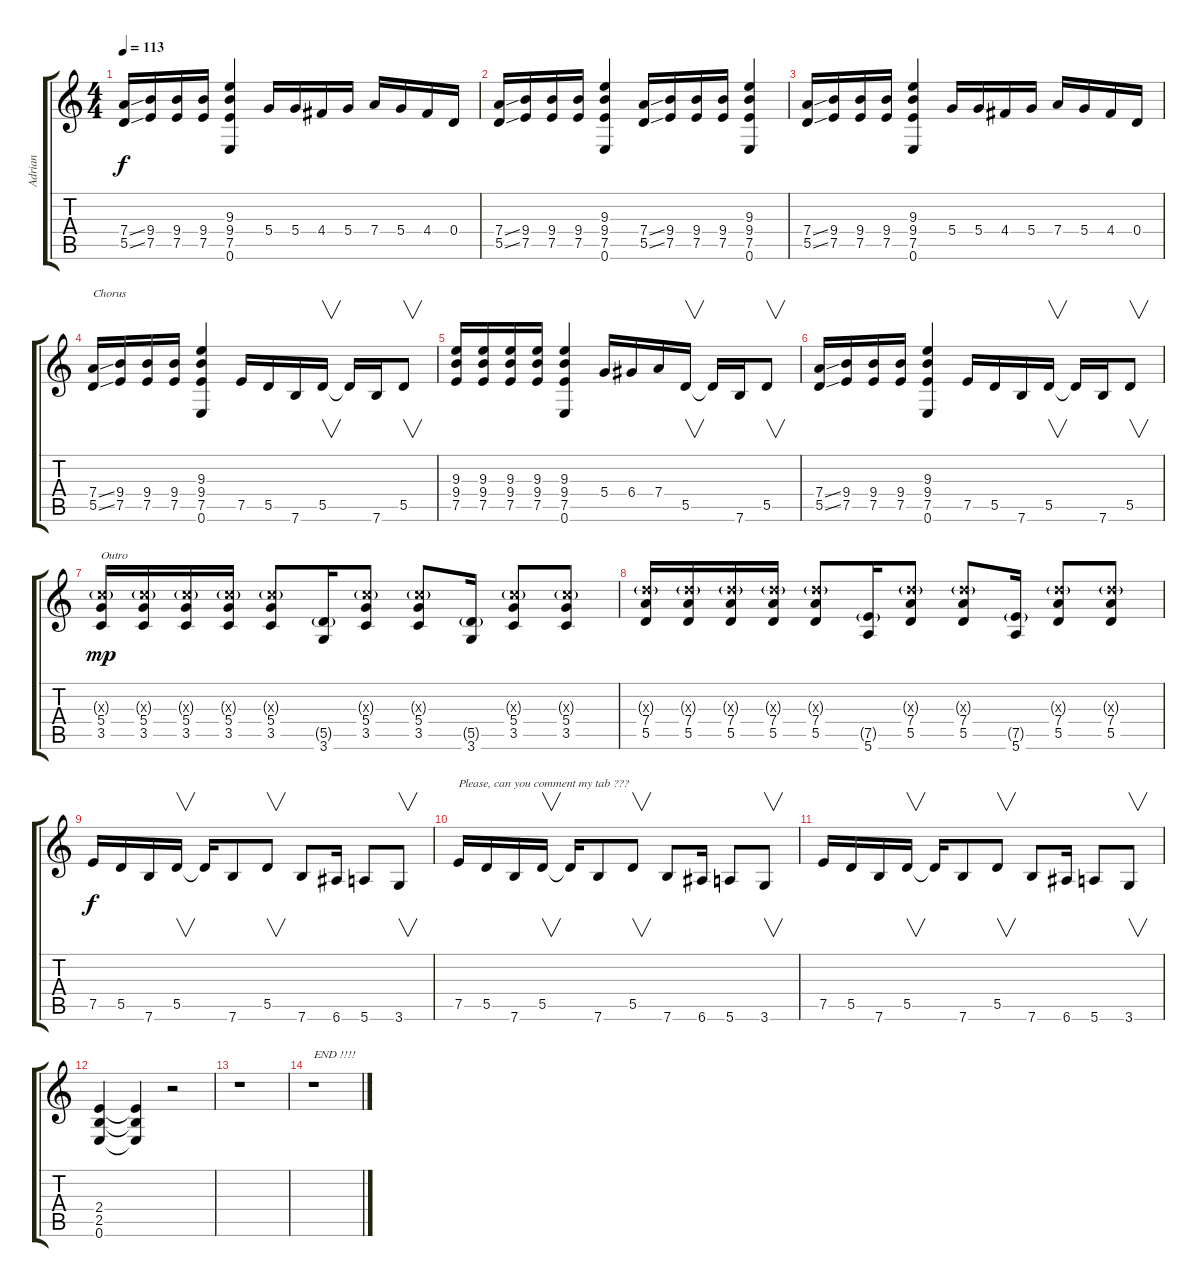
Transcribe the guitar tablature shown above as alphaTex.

\track ("Adrian" "Adrian") {instrument overdrivenguitar}
\staff {score tabs}
\tuning (E4 B3 G3 D3 A2 E2) {hide}
\ts (4 4)
\tempo 113
\clef g2
\ks c
(7.4{ss} 5.5{ss}).16{dy f} (9.4 7.5).16 (9.4 7.5).16 (9.4 7.5).16 (9.3 9.4 7.5 0.6).4 5.4.16 5.4.16 4.4.16 5.4.16 7.4.16 5.4.16 4.4.16 0.4.16 |
(7.4{ss} 5.5{ss}).16 (9.4 7.5).16 (9.4 7.5).16 (9.4 7.5).16 (9.3 9.4 7.5 0.6).4 (7.4{ss} 5.5{ss}).16 (9.4 7.5).16 (9.4 7.5).16 (9.4 7.5).16 (9.3 9.4 7.5 0.6).4 |
(7.4{ss} 5.5{ss}).16 (9.4 7.5).16 (9.4 7.5).16 (9.4 7.5).16 (9.3 9.4 7.5 0.6).4 5.4.16 5.4.16 4.4.16 5.4.16 7.4.16 5.4.16 4.4.16 0.4.16 |
(7.4{ss} 5.5{ss}).16{txt "Chorus" volume 14} (9.4 7.5).16 (9.4 7.5).16 (9.4 7.5).16 (9.3 9.4 7.5 0.6).4 7.5.16 5.5.16 7.6.16 5.5.16{v} 5.5{t}.16 7.6.16 5.5.8{v} |
(9.3 9.4 7.5).16 (9.3 9.4 7.5).16 (9.3 9.4 7.5).16 (9.3 9.4 7.5).16 (9.3 9.4 7.5 0.6).4 5.4.16 6.4.16 7.4.16 5.5.16{v} 5.5{t}.16 7.6.16 5.5.8{v} |
(7.4{ss} 5.5{ss}).16 (9.4 7.5).16 (9.4 7.5).16 (9.4 7.5).16 (9.3 9.4 7.5 0.6).4 7.5.16 5.5.16 7.6.16 5.5.16{v} 5.5{t}.16 7.6.16 5.5.8{v} |
(5.3{g x} 5.4 3.5).16{txt "Outro" dy mp} (5.3{g x} 5.4 3.5).16 (5.3{g x} 5.4 3.5).16 (5.3{g x} 5.4 3.5).16 (5.3{g x} 5.4 3.5).8 (5.5{g} 3.6).16 (5.3{g x} 5.4 3.5).8 (5.3{g x} 5.4 3.5).8 (5.5{g} 3.6).16 (5.3{g x} 5.4 3.5).8 (5.3{g x} 5.4 3.5).8 |
(7.3{g x} 7.4 5.5).16 (7.3{g x} 7.4 5.5).16 (7.3{g x} 7.4 5.5).16 (7.3{g x} 7.4 5.5).16 (7.3{g x} 7.4 5.5).8 (7.5{g} 5.6).16 (7.3{g x} 7.4 5.5).8 (7.3{g x} 7.4 5.5).8 (7.5{g} 5.6).16 (7.3{g x} 7.4 5.5).8 (7.3{g x} 7.4 5.5).8 |
7.5.16{dy f} 5.5.16 7.6.16 5.5.16{v} 5.5{t}.16 7.6.8 5.5.8{v} 7.6.8 6.6.16 5.6.8 3.6.8{v} |
7.5.16{txt "Please, can you comment my tab ???"} 5.5.16 7.6.16 5.5.16{v} 5.5{t}.16 7.6.8 5.5.8{v} 7.6.8 6.6.16 5.6.8 3.6.8{v} |
7.5.16 5.5.16 7.6.16 5.5.16{v} 5.5{t}.16 7.6.8 5.5.8{v} 7.6.8 6.6.16 5.6.8 3.6.8{v} |
(2.4 2.5 0.6).4 (2.4{t} 2.5{t} 0.6{t}).4 r.2 |
r.1 |
r.1{txt "END !!!!"}
